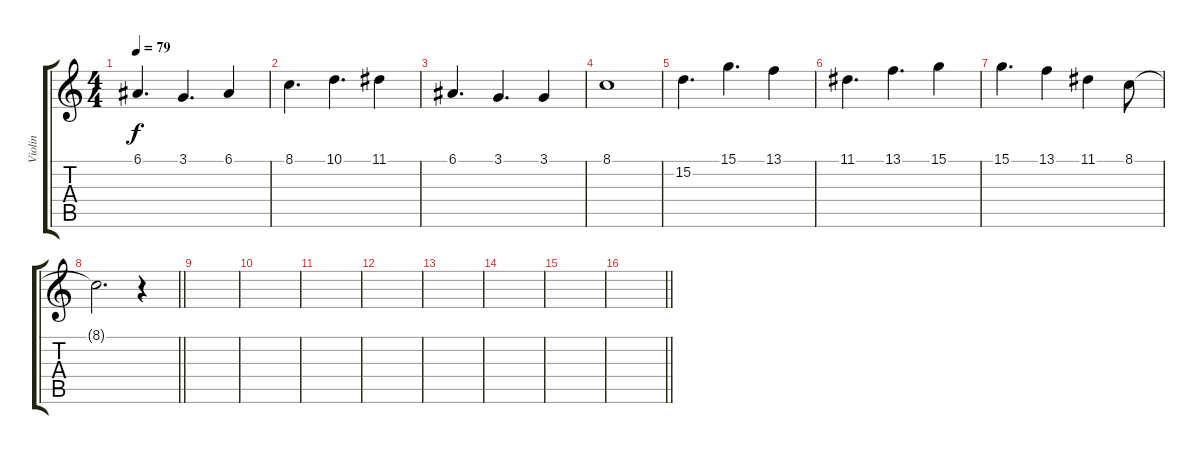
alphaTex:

\track ("Violin" "Violin") {instrument violin}
\staff {score tabs}
\tuning (E4 B3 G3 D3 A2 E2) {hide}
\ts (4 4)
\tempo 79
\clef g2
\ks c
6.1.4{d dy f} 3.1.4{d} 6.1.4 |
8.1.4{d} 10.1.4{d} 11.1.4 |
6.1.4{d} 3.1.4{d} 3.1.4 |
8.1.1 |
15.2.4{d} 15.1.4{d} 13.1.4 |
11.1.4{d} 13.1.4{d} 15.1.4 |
15.1.4{d} 13.1.4 11.1.4 8.1.8 |
\barLineRight lightlight
8.1{t}.2{d} r.4 |
|
|
|
|
|
|
|
\barLineRight lightlight
